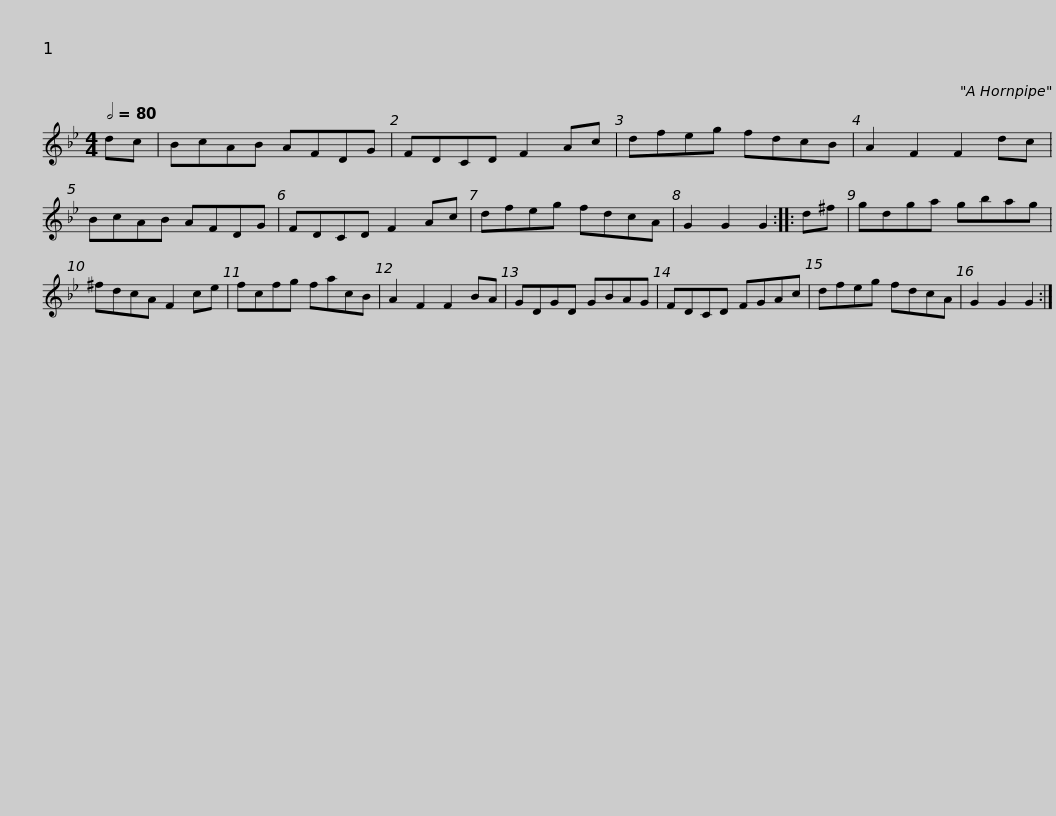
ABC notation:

X:1
L:1/8
Q:1/2=80
M:4/4
I:linebreak $
K:Gmin
V:1 treble
V:1
 dc | BcAB AFDG | FDCD F2 Ac | dfeg fdcB | A2 F2 F2 dc | %5
 BcAB AFDG |$ FDCD F2 Ac | dfeg fdcA | G2 G2 G2 :: d^f | %10
 gdga gbag | ^fdcA F2 ce |$ fcfg facB | A2 F2 F2 BA | GDGD GBAG | %15
 FDCD FGAc | dfeg fdcA | G2 G2 G2 :| %18
